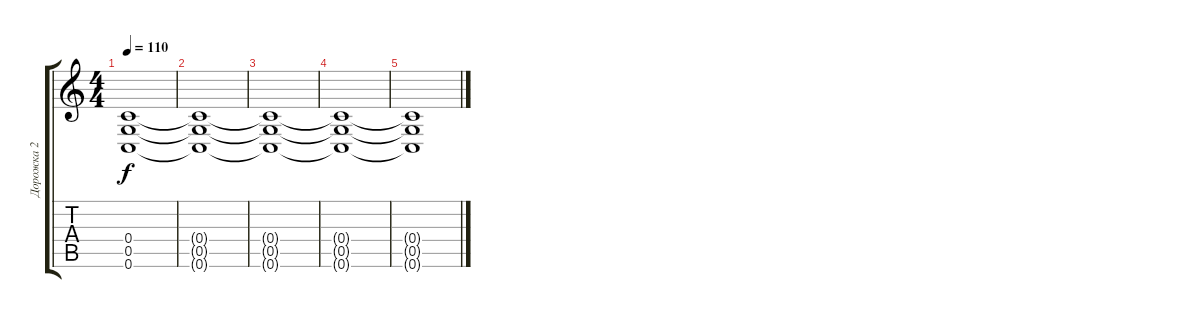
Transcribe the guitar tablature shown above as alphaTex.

\track ("Дорожка 2" "Дорожка 2") {instrument distortionguitar}
\staff {score tabs}
\tuning (D4 A3 F3 C3 G2 C2) {hide}
\ts (4 4)
\tempo 110
\clef g2
\ks c
(0.4{t} 0.5{t} 0.6{t}).1{dy f} |
(0.4{t} 0.5{t} 0.6{t}).1 |
(0.4{t} 0.5{t} 0.6{t}).1 |
(0.4{t} 0.5{t} 0.6{t}).1 |
(0.4{t} 0.5{t} 0.6{t}).1
